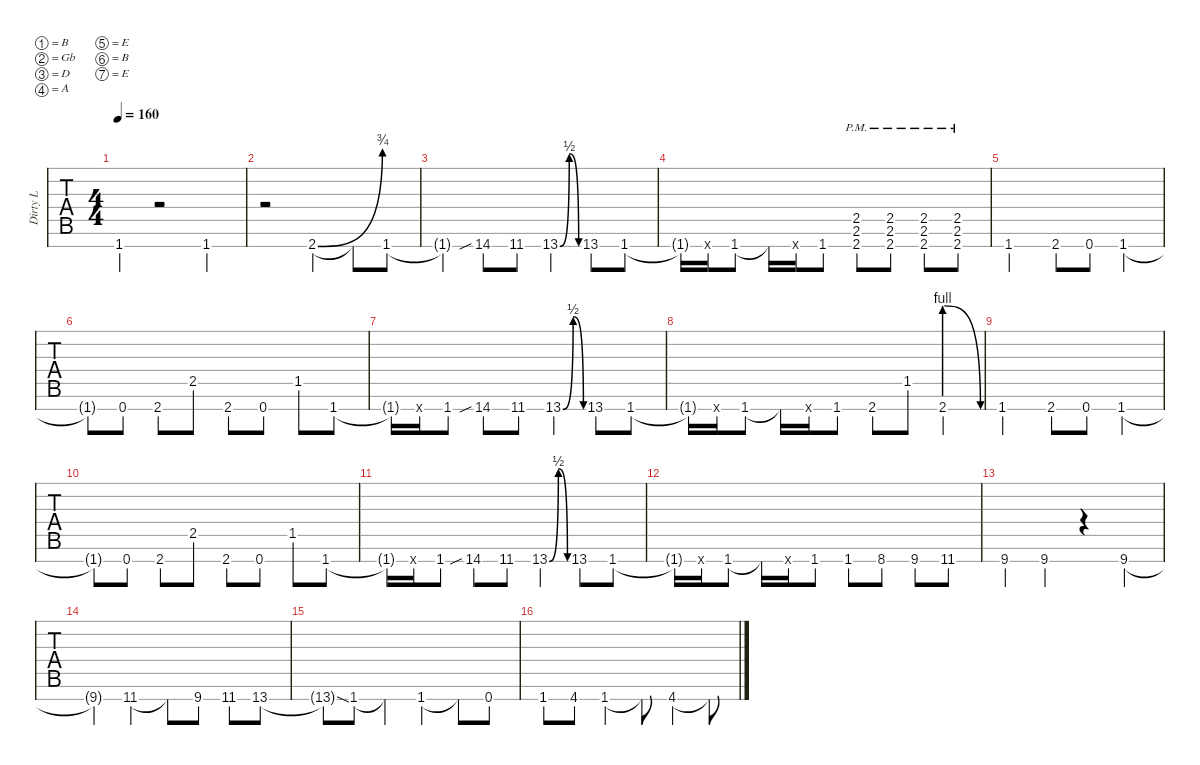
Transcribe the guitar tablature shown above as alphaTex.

\defaultSystemsLayout 4
\hideDynamics
\bracketExtendMode groupsimilarinstruments
\multiBarRest
\otherSystemsTrackNameOrientation horizontal
\track ("Distortion Guitar L" "Dirty L") {instrument distortionguitar}
\staff {tabs}
\tuning (B3 Gb3 D3 A2 E2 B1 E1)
\ts (4 4)
\tempo 160
\clef g2
\ks c
1.7.4{dy mf} r.2 1.7.4 |
r.2 2.7{be (bend 0 0 45 3) acc #}.4 2.7{t}.8 1.7.8 |
1.7{t}.4 14.7{sib acc #}.8 11.7{acc #}.8 13.7{be (bendrelease 0 0 3.5999999999999996 2 8.4 2 19.8 0)}.4 13.7.8 1.7.8 |
1.7{t}.16 0.7{x}.16 1.7.8 1.7{t}.16 0.7{x}.16 1.7.8 (2.7{pm acc #} 2.6{pm acc #} 2.5{pm acc #}).8 (2.7{pm acc #} 2.6{pm acc #} 2.5{pm acc #}).8 (2.7{pm acc #} 2.6{pm acc #} 2.5{pm acc #}).8 (2.7{pm acc #} 2.6{pm acc #} 2.5{pm acc #}).8 |
1.7.2 2.7{acc #}.8 0.7.8 1.7.4 |
1.7{t}.8 0.7.8 2.7{acc #}.8 2.5{acc #}.8 2.7{acc #}.8 0.7.8 1.5.8 1.7.8 |
1.7{t}.16 0.7{x}.16 1.7.8 14.7{sib acc #}.8 11.7{acc #}.8 13.7{be (bendrelease 0 0 3.5999999999999996 2 8.4 2 19.8 0)}.4 13.7.8 1.7.8 |
1.7{t}.16 0.7{x}.16 1.7.8 1.7{t}.16 0.7{x}.16 1.7.8 2.7{acc #}.8 1.5.8 2.7{be (prebendrelease 0 4 54.6 0)}.4 |
1.7.2 2.7{acc #}.8 0.7.8 1.7.4 |
1.7{t}.8 0.7.8 2.7{acc #}.8 2.5{acc #}.8 2.7{acc #}.8 0.7.8 1.5.8 1.7.8 |
\scale
1.27562 1.7{t}.16 0.7{x}.16 1.7.8 14.7{sib acc #}.8 11.7{acc #}.8 13.7{be (bendrelease 0 0 3.5999999999999996 2 8.4 2 19.8 0)}.4 13.7.8 1.7.8 |
\scale
1.09888 1.7{t}.16 0.7{x}.16 1.7.8 1.7{t}.16 0.7{x}.16 1.7.8 1.7.8 8.7.8 9.7{acc #}.8 11.7{acc #}.8 |
\scale
0.852989 9.7{acc #}.4 9.7{acc #}.4 r.4 9.7{acc #}.4 |
\scale
0.772506 9.7{t acc #}.4 11.7{acc #}.4 11.7{t acc #}.8 9.7{acc #}.8 11.7{acc #}.8 13.7.8 |
13.7{sod t}.8 1.7.8 1.7{t}.4 1.7.4 1.7{t}.8 0.7.8 |
1.7.8 4.7{acc #}.8 1.7.4 1.7{t}.8 4.7{acc #}.4 4.7{t acc #}.8
